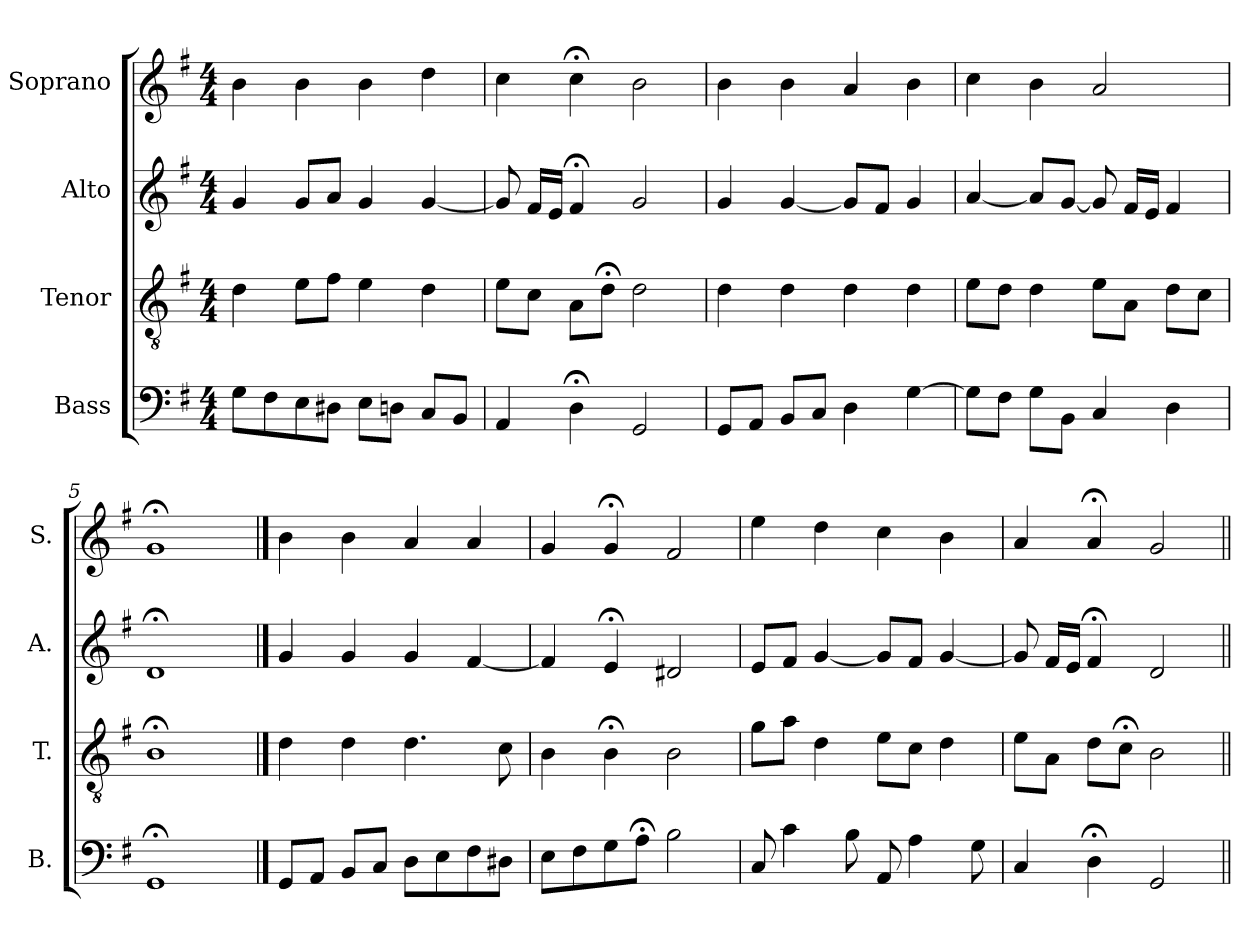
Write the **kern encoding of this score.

**kern	**kern	**kern	**kern
*part4	*part3	*part2	*part1
*staff4	*staff3	*staff2	*staff1
*I"Bass	*I"Tenor	*I"Alto	*I"Soprano
*I'B.	*I'T.	*I'A.	*I'S.
*clefF4	*clefGv2	*clefG2	*clefG2
*	*ITrd7c12	*	*
*k[f#]	*k[f#]	*k[f#]	*k[f#]
*G:	*G:	*G:	*G:
*M4/4	*M4/4	*M4/4	*M4/4
=1	=1	=1	=1
8G\L	4D\	4g/	4b\
8F#\	.	.	.
8E\	8E\L	8g/L	4b\
8D#X\J	8F#\J	8a/J	.
8E\L	4E\	4g/	4b\
8Dn\J	.	.	.
8C/L	4D\	[4g/	4dd\
8BB/J	.	.	.
=2	=2	=2	=2
4AA/	8E\L	8g/]	4cc\
.	8C\J	16f#/LL	.
.	.	16e/JJ	.
4D;<\	8AA\L	4f#;</	4cc;<\
.	8D;<\J	.	.
2GG/	2D\	2g/	2b\
=3	=3	=3	=3
8GG/L	4D\	4g/	4b\
8AA/J	.	.	.
8BB/L	4D\	[4g/	4b\
8C/J	.	.	.
4D\	4D\	8g/L]	4a/
.	.	8f#/J	.
[4G\	4D\	4g/	4b\
=4	=4	=4	=4
8G\L]	8E\L	[4a/	4cc\
8F#\J	8D\J	.	.
8G\L	4D\	8a/L]	4b\
8BB\J	.	[8g/J	.
4C/	8E\L	8g/]	2a/
.	8AA\J	16f#/LL	.
.	.	16e/JJ	.
4D\	8D\L	4f#/	.
.	8C\J	.	.
!!LO:LB:g=z
=5	=5	=5	=5
1GG;</	1BB;<\	1d;</	1g;</
==6	==6	==6	==6
8GG/L	4D\	4g/	4b\
8AA/J	.	.	.
8BB/L	4D\	4g/	4b\
8C/J	.	.	.
8D\L	4.D\	4g/	4a/
8E\	.	.	.
8F#\	.	[4f#/	4a/
8D#X\J	8C\	.	.
=7	=7	=7	=7
8E\L	4BB\	4f#/]	4g/
8F#\	.	.	.
8G\	4BB;<\	4e;</	4g;</
8A;<\J	.	.	.
2B\	2BB\	2d#X/	2f#/
=8	=8	=8	=8
8C/	8G\L	8e/L	4ee\
4c\	8A\J	8f#/J	.
.	4D\	[4g/	4dd\
8B\	.	.	.
8AA/	8E\L	8g/L]	4cc\
4A\	8C\J	8f#/J	.
.	4D\	[4g/	4b\
8G\	.	.	.
=9	=9	=9	=9
4C/	8E\L	8g/]	4a/
.	8AA\J	16f#/LL	.
.	.	16e/JJ	.
4D;<\	8D\L	4f#;</	4a;</
.	8C;<\J	.	.
2GG/	2BB\	2d/	2g/
=||	=||	=||	=||
*-	*-	*-	*-
